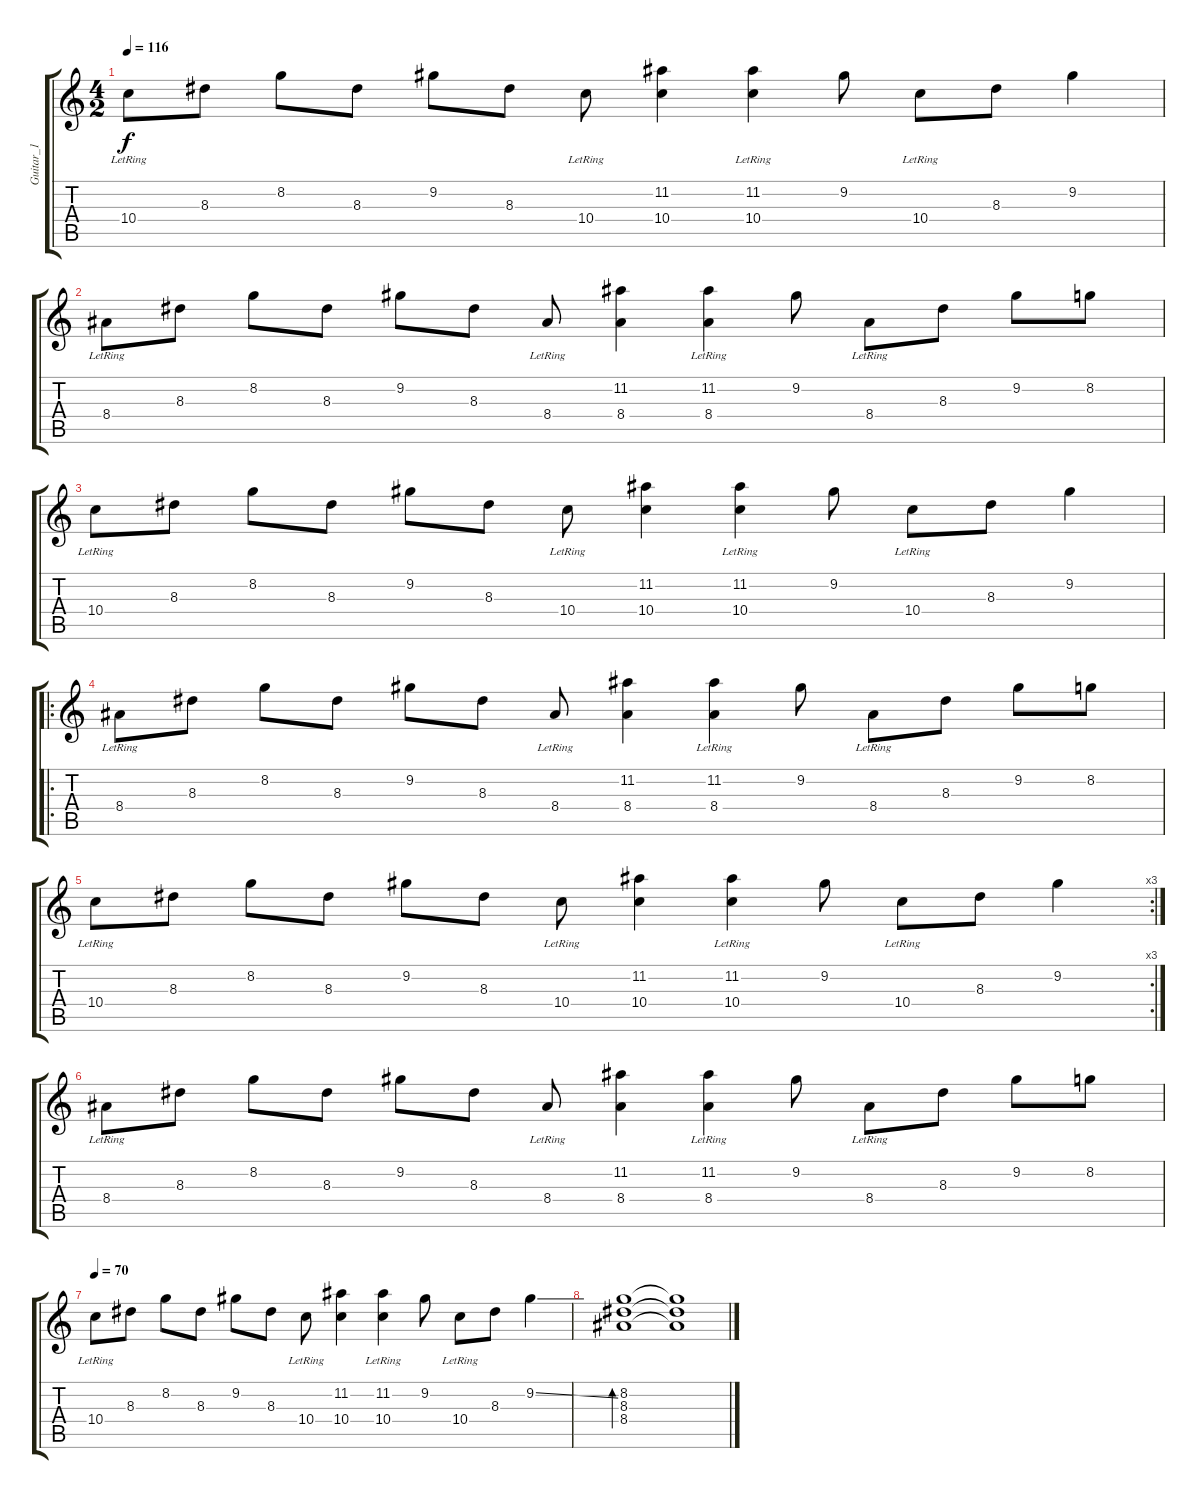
\track ("Guitar_1" "Guitar_1") {instrument electricguitarclean}
\staff {score tabs}
\tuning (E4 B3 G3 D3 A2 E2) {hide}
\ts (4 2)
\tempo 116
\clef g2
\ks c
10.4{lr}.8{dy f} 8.3.8 8.2.8 8.3.8 9.2.8 8.3.8 10.4{lr}.8 (11.2 10.4).4 (11.2 10.4{lr}).4 9.2.8 10.4{lr}.8 8.3.8 9.2.4 |
8.4{lr}.8 8.3.8 8.2.8 8.3.8 9.2.8 8.3.8 8.4{lr}.8 (11.2 8.4).4 (11.2 8.4{lr}).4 9.2.8 8.4{lr}.8 8.3.8 9.2.8 8.2.8 |
10.4{lr}.8 8.3.8 8.2.8 8.3.8 9.2.8 8.3.8 10.4{lr}.8 (11.2 10.4).4 (11.2 10.4{lr}).4 9.2.8 10.4{lr}.8 8.3.8 9.2.4 |
\ro
8.4{lr}.8 8.3.8 8.2.8 8.3.8 9.2.8 8.3.8 8.4{lr}.8 (11.2 8.4).4 (11.2 8.4{lr}).4 9.2.8 8.4{lr}.8 8.3.8 9.2.8 8.2.8 |
\rc 3
10.4{lr}.8 8.3.8 8.2.8 8.3.8 9.2.8 8.3.8 10.4{lr}.8 (11.2 10.4).4 (11.2 10.4{lr}).4 9.2.8 10.4{lr}.8 8.3.8 9.2.4 |
8.4{lr}.8 8.3.8 8.2.8 8.3.8 9.2.8 8.3.8 8.4{lr}.8 (11.2 8.4).4 (11.2 8.4{lr}).4 9.2.8 8.4{lr}.8 8.3.8 9.2.8 8.2.8 |
\tempo 70
10.4{lr}.8 8.3.8 8.2.8 8.3.8 9.2.8 8.3.8 10.4{lr}.8 (11.2 10.4).4 (11.2 10.4{lr}).4 9.2.8 10.4{lr}.8 8.3.8 9.2{ss}.4 |
(8.2 8.3 8.4).1{bd 480} (8.2{t} 8.3{t} 8.4{t}).1
